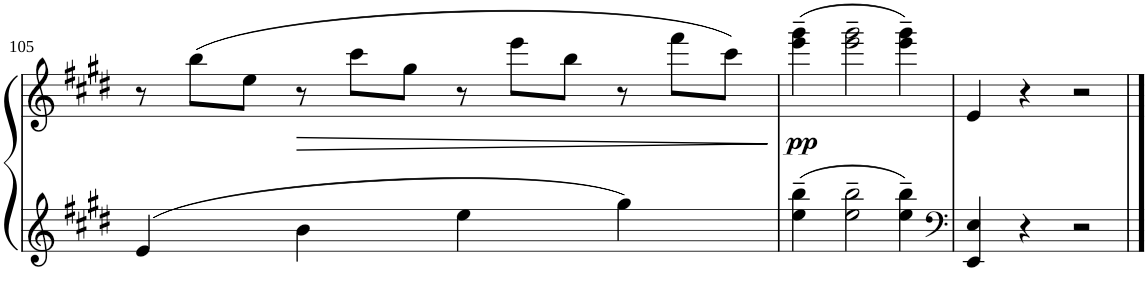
**kern	**kern	**dynam
*part1	*part1	*part1
*staff2	*staff1	*staff1/2
*I"Piano	*	*
*I'Pno	*	*
!!LO:PB:g=z
*clefG2	*clefG2	*
*k[f#c#g#d#]	*k[f#c#g#d#]	*
*M4/4	*M4/4	*
*	*Xtuplet	*
=105	=105	=105
4e/	12r	.
.	(12bb\L	.
.	12ee\J	.
4b\	12r	.
.	12ccc#\L	.
.	12gg#\J	.
4ee\	12r	.
.	12eee\L	.
.	12bb\J	.
4gg#\	12r	.
.	12fff#\L	.
.	12ccc#\J)	.
=106	=106	=106
!	!	!LO:DY:b
4ee\~ 4bb\~	(4eee\~ 4ggg#\~	pp
2ee\~ 2bb\~	2eee\~ 2ggg#\~	.
4ee\~ 4bb\~	4eee\~ 4ggg#\~)	.
=107	=107	=107
*clefF4	*	*
4EE/ 4E/	4e/	.
4r	4r	.
2r	2r	.
==	==	==
*-	*-	*-
